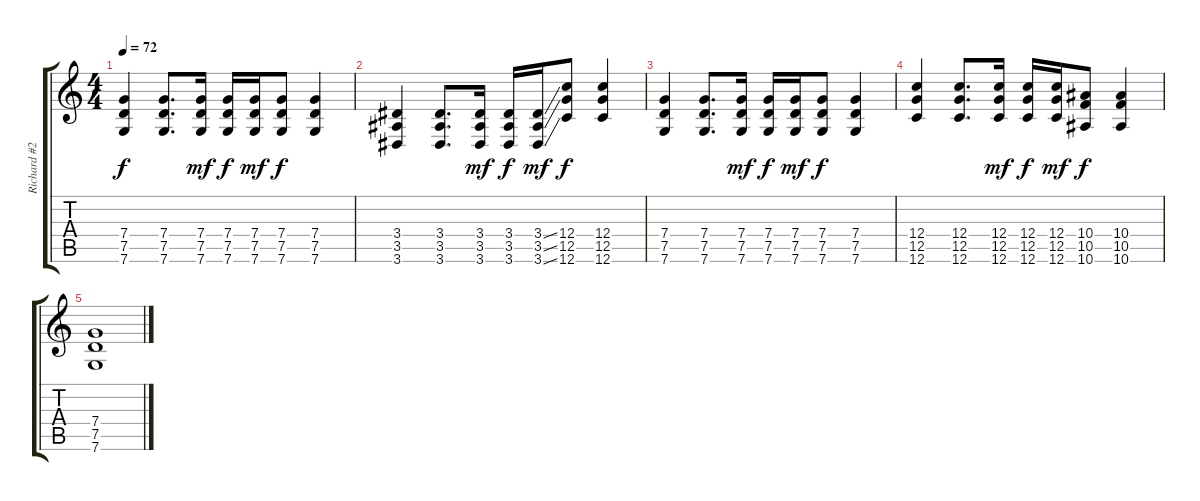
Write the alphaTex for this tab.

\track ("Richard #2" "Richard #2") {instrument electricguitarclean}
\staff {score tabs}
\tuning (D4 A3 F3 C3 G2 C2) {hide}
\ts (4 4)
\tempo 72
\clef g2
\ks c
(7.4 7.5 7.6).4{dy f} (7.4 7.5 7.6).8{d} (7.4 7.5 7.6).16{dy mf} (7.4 7.5 7.6).16{dy f} (7.4 7.5 7.6).16{dy mf} (7.4 7.5 7.6).8{dy f} (7.4 7.5 7.6).4 |
(3.4 3.5 3.6).4 (3.4 3.5 3.6).8{d} (3.4 3.5 3.6).16{dy mf} (3.4 3.5 3.6).16{dy f} (3.4{ss} 3.5{ss} 3.6{ss}).16{dy mf} (12.4 12.5 12.6).8{dy f} (12.4 12.5 12.6).4 |
(7.4 7.5 7.6).4 (7.4 7.5 7.6).8{d} (7.4 7.5 7.6).16{dy mf} (7.4 7.5 7.6).16{dy f} (7.4 7.5 7.6).16{dy mf} (7.4 7.5 7.6).8{dy f} (7.4 7.5 7.6).4 |
(12.4 12.5 12.6).4 (12.4 12.5 12.6).8{d} (12.4 12.5 12.6).16{dy mf} (12.4 12.5 12.6).16{dy f} (12.4 12.5 12.6).16{dy mf} (10.4 10.5 10.6).8{dy f} (10.4 10.5 10.6).4 |
(7.4 7.5 7.6).1
